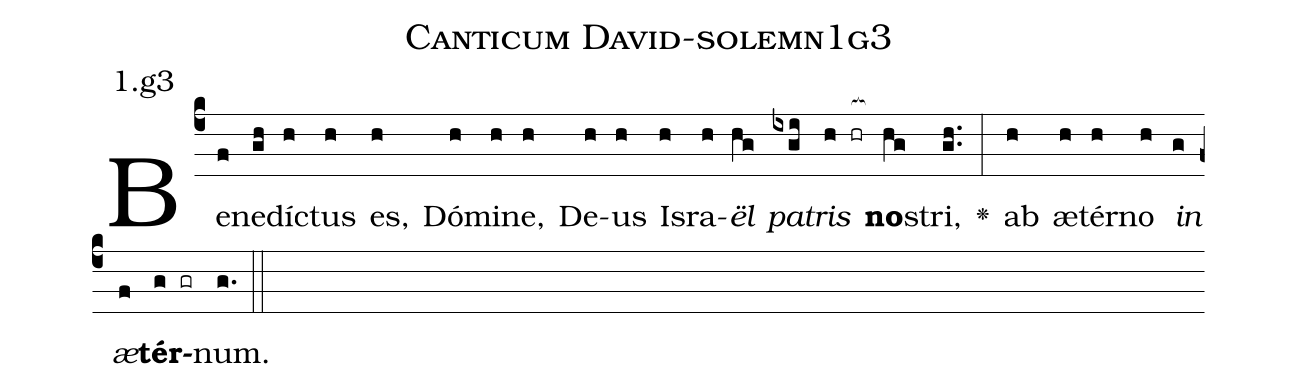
name: Canticum David-solemn1g3;
annotation: 1.g3;
%%
(c4)Be(f)ne(gh)dí(h)ctus(h) es,(h) Dó(h)mi(h)ne,(h) De(h)us(h) Is(h)ra(h)<i>ël</i>(hg) <i>pa</i>(ixgi)<i>tris</i>(h hr[ocb:1{]) <b>no</b>(hg[ocb:0}])stri,(gh..) <v>\greheightstar</v>(:) ab(h) æ(h)tér(h)no(h) <i>in</i>(g) <i>æ</i>(f)<b>tér</b>(g gr)num.(g.) (::)


%E(h) u(h) o(g) u(f) a(g) e.(g.) (::)
